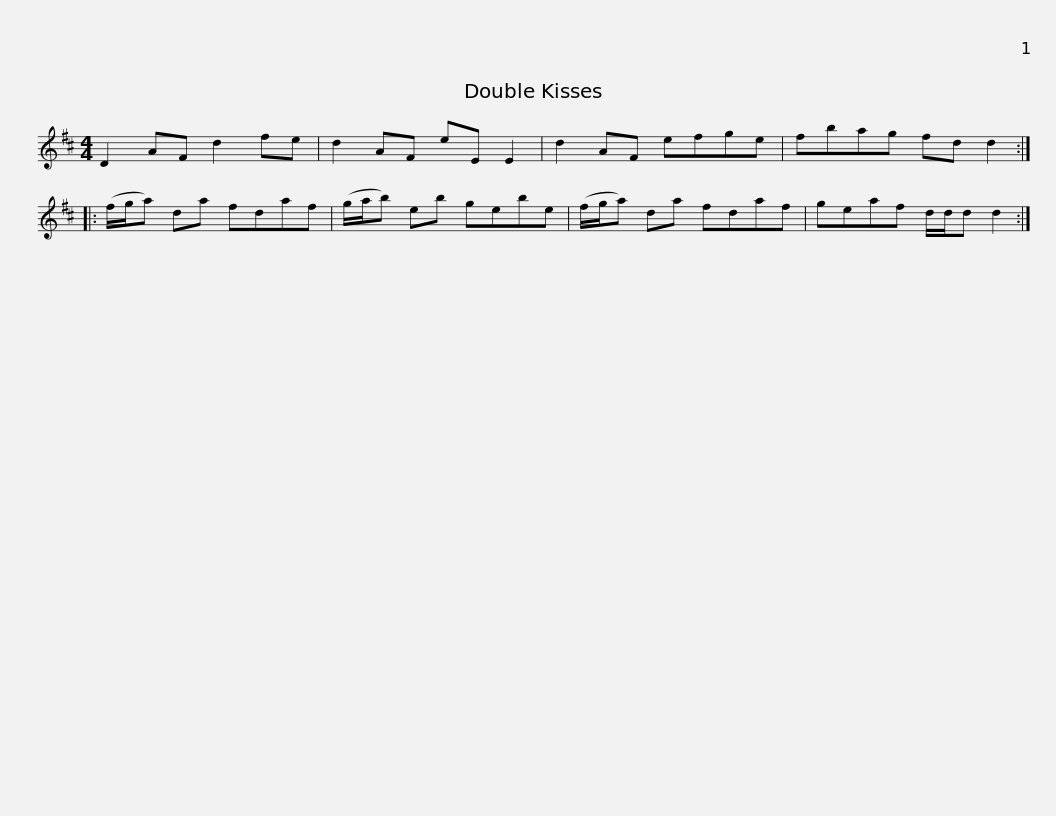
X:1
L:1/8
M:4/4
I:linebreak $
K:D
V:1 treble
V:1
 D2 AF d2 fe | d2 AF eE E2 | d2 AF efge | fbag fd d2 :: (f/g/a) da fdaf |$ %5
 (g/a/b) eb gebe | (f/g/a) da fdaf | geaf d/d/d d2 :| %8
